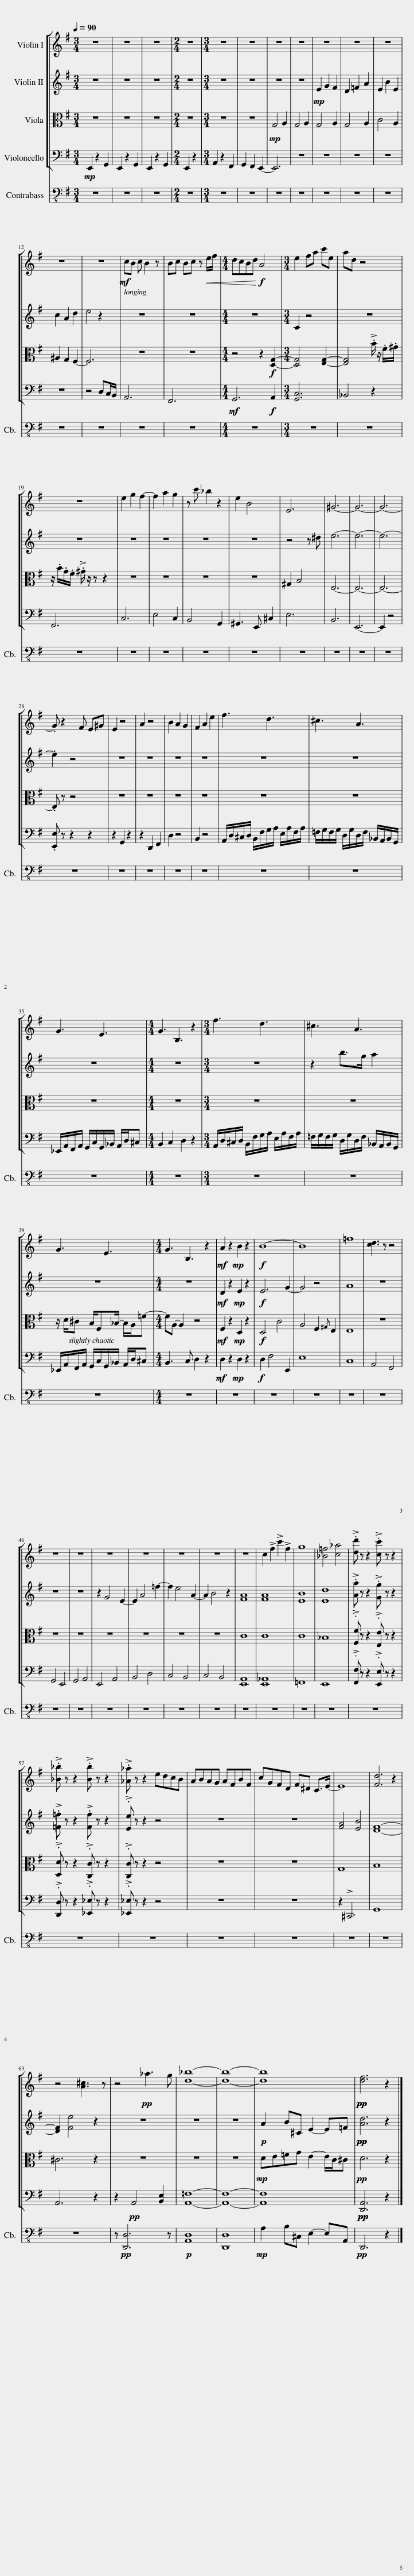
X:1
%%score [ 1 2 3 4 ] 5
L:1/8
Q:1/4=90
M:3/4
I:linebreak $
K:G
V:1 treble
V:2 treble
V:3 alto
V:4 bass
V:5 bass transpose=-12
V:1
 z6 | z6 | z6 |[M:2/4] z4 |[M:3/4] z6 | %5
 z6 | z6 | z6 | z6 | z6 | %10
 z6 |$ z6 | z6 |!mf! cB c B2 z | Bc Bc z!<(! e/f/ | %15
[M:4/4] dcBd!<)!!f! A4 |[M:3/4] e2 fa c'e | ad z4 |$ z6 | e2 g2 f2- | %20
 f2 a2 g2 | z c' _b2 z2 | e2 B4 | E6 | ^G6- | %25
 G6- | G6- |$ .G z2 F E^G | E2 z4 | A2 z4 | %30
 B2 A2 G2 | F2 A2 e2 | f3 d3 | ^c3 A3 |$ G3 E3 | %35
[M:4/4] G3 B,3 z2 |[M:3/4] f3 d3 | ^c3 A3 |$ G3 E3 |[M:4/4] G3 B,3 z2 | %40
!mf! A2 z2!mp! B2 z2 |!f! B8- | B8 | =f8 | [cd]3 z z4 |$ %45
 z8 | z8 | z8 | z8 | z8 | %50
 z8 | z8 | c2 !>!f2 !>!c'2 !>!f2 | g8 | [_B=f]4 [c_a]4 | %55
 !>!.[dd'] z z2 !>!.[cc'] z z2 |$ !>!.[_B_b] z z2 !>!.[Bb] z z2 | !>!.[_A_a] z z2 edcB | ABAG AFBF | cGFD F^D C>E- | %60
 E8 | [Fd]6 z2 |$ z4 [A^c]3 z | z4!pp! _a3 g | [d_b]8- | %65
 [db]8- | [db]8 |!pp!!pp! [df]6 z2 |] %68
V:2
 z6 | z6 | z6 |[M:2/4] z4 |[M:3/4] z6 | %5
 z6 | z6 | z6 |!mp! E2 G2 F2 | D2 =F2 A2 | %10
 E2 B2 E2 |$ c2 A2 d2 | e4 z2 | z6 | z6 | %15
[M:4/4] z8 |[M:3/4] C2 z4 | z6 |$ z6 | z6 | %20
 z6 | z6 | z6 | z4 z ^d | e6- | %25
 e6- | e6- |$ .e2 z4 | z6 | z6 | %30
 z6 | z6 | z6 | z6 |$ z6 | %35
[M:4/4] z8 |[M:3/4] z6 | z2 b>g a2 |$ z6 |[M:4/4] z8 | %40
!mf! D2 z2!mp! E2 z2 |!f! E6 G2- | G4 z4 | A8 | z8 |$ %45
 z8 | z8 | z2 G4 E2- | E2 A4 =f2- | f2 e4 A2- | %50
 A2 B4 z2 | [FA]8 | [FA]8 | [EB]8 | [Ed]8 | %55
 !>!.[Aa] z z2 !>!.[Gg] z z2 |$ !>!.[=F=f] z z2 !>!.[Ff] z z2 | !>!.[Ee] z z2 z4 | z8 | z8 | %60
 [FA]4 [EB]4 | [DF]8- |$ [DF]2 [Fe]4 z2 | z8 | z8 | %65
 z8 |!p! A2 B^C E2- E=F |!pp!!pp! [Ad]6 z2 |] %68
V:3
 z6 | z6 | z6 |[M:2/4] z4 |[M:3/4] z6 | %5
 z6 |!mp! G,4 A,2 | G,4 A,2 | G,4 A,2 | G,4 A,2 | %10
 C4 A,2 |$ ^A,2 G,2 F,2- | F,6 | z6 | z6 | %15
[M:4/4] z4 z2!f! [D,G,]2- |[M:3/4] [D,G,]4 [E,G,]2- | [E,G,]4 !>!.B/ z/ .F/.^G/ |$ z/ .B/.G/.F/ !>!.^G/ z/ z z2 | z6 | %20
 z6 | z6 | z6 | ^G,2 B,4 | E,6- | %25
 E,6- | E,6- |$ .E, z z4 | z6 | z6 | %30
 z6 | z6 | z6 | z6 |$ z6 | %35
[M:4/4] z8 |[M:3/4] z6 | z6 |$ z/ D/^C B,/F,_B,/- B,/A,/=F- |[M:4/4] FA,- A,2 z4 | %40
!mf! F,2 z2!mp! D,2 z2 |!f! D,4 C4 | A,4 F,2{/^G,} E,2 | E,8 | z8 |$ %45
 z8 | z8 | z8 | z8 | z8 | %50
 z8 | C8 | C8 | C8 | _B,8 | %55
 !>!.[F,F] z z2 !>!.[E,E] z z2 |$ !>!.[D,D] z z2 !>!.[C,C] z z2 | !>!.[C,C] z z2 z4 | z8 | z8 | %60
 G,8 | B,8 |$ ^C6 z2 | z8 | z8 | %65
 z8 |!mp! DE=FG E2- E/C/^C |!pp! D6 z2 |] %68
V:4
!mp! E,,2 z2 G,,2 | E,,2 z2 G,,2 | E,,2 z2 G,,2 |[M:2/4] E,,2 z2 |[M:3/4] A,,2 z2 F,,2 | %5
 G,,2 F,,2 E,,2- | E,,6 | z6 | z6 | z6 | %10
 z6 |$ z6 | z4 D,C,/B,,/ | A,,6 | F,,6 | %15
[M:4/4]!mf! G,,6!f! A,,2 |[M:3/4] [G,,C,]6 | _B,,4 z2 |$ F,,6 | C,6 | %20
 E,4 C,2 | B,,4 G,,2 | ^G,,3 E,, ^C,2 | E,6 | B,,6 | %25
 E,,6- | E,,2 z4 |$ .[E,,E,] z z2 z2 | z2 G,,2 z2 | z2 D,,2 F,,2 | %30
 D,2 z4 | B,,2 z4 | A,,/D,/^C,/D,/ B,,/F,/G,/A,/ E,/A,/F,/A,/ | =F,/G,/F,/G,/ D,/G,/D,/F,/ _B,,/A,,/B,,/G,,/ |$ _E,,/A,,/F,,/A,,/ G,,/C,/G,,/_B,,/ A,,/D,/^C, | %35
[M:4/4] B,,2 C,2 D,2 z2 |[M:3/4] A,,/D,/^C,/D,/ B,,/F,/G,/A,/ E,/A,/F,/A,/ | =F,/G,/F,/G,/ D,/G,/D,/F,/ _B,,/A,,/B,,/G,,/ |$ _E,,/A,,/F,,/A,,/ G,,/C,/G,,/_B,,/ A,,/D,/^C, |[M:4/4] B,,3 C, D,2 z2 | %40
!mf! D,2 z2!mp! D,2 z2 |!f! D,2 F,4 E,,2 | E,8 | C,8 | A,,4 F,,4 |$ %45
 G,,4 E,,4 | G,,4 A,,4 | E,,4 A,,4 | B,,4 D,4 | C,4 B,,4 | %50
 C,4 B,,4 | [E,,A,,]8 | [E,,_A,,]8 | =F,,8 | E,,8 | %55
 !>!.[F,,F,] z z2 !>!.[E,,E,] z z2 |$ !>!.[D,,D,] z z2 !>!.[_E,,_E,] z z2 | !>!.[_E,,_E,] z z2 z4 | z8 | z8 | %60
 z2 !>!^C,,6 | G,,8 |$ A,,6 z2 | z2!pp! A,,4 [B,,E,]2 | [A,,=F,]8- | %65
 [A,,F,]8- | [A,,F,]8 |!pp!!pp! [D,,A,,]6 z2 |] %68
V:5
 z6 | z6 | z6 |[M:2/4] z4 |[M:3/4] z6 | %5
 z6 | z6 | z6 | z6 | z6 | %10
 z6 |$ z6 | z6 | z6 | z6 | %15
[M:4/4] z8 |[M:3/4] z6 | z6 |$ z6 | z6 | %20
 z6 | z6 | z6 | z6 | z6 | %25
 z6 | z6 |$ z6 | z6 | z6 | %30
 z6 | z6 | z6 | z6 |$ z6 | %35
[M:4/4] z8 |[M:3/4] z6 | z6 |$ z6 |[M:4/4] z8 | %40
 z8 | z8 | z8 | z8 | z8 |$ %45
 z8 | z8 | z8 | z8 | z8 | %50
 z8 | z8 | z8 | z8 | z8 | %55
 z8 |$ z8 | z8 | z8 | z8 | %60
 z8 | z8 |$ z8 | z!pp! [D,,D,]6 z |!p! [A,,D,]8 | %65
 [D,,D,]8 |!mp! A,2 B,^C, E,2- E,A,, |!pp! D,,6 z2 |] %68
